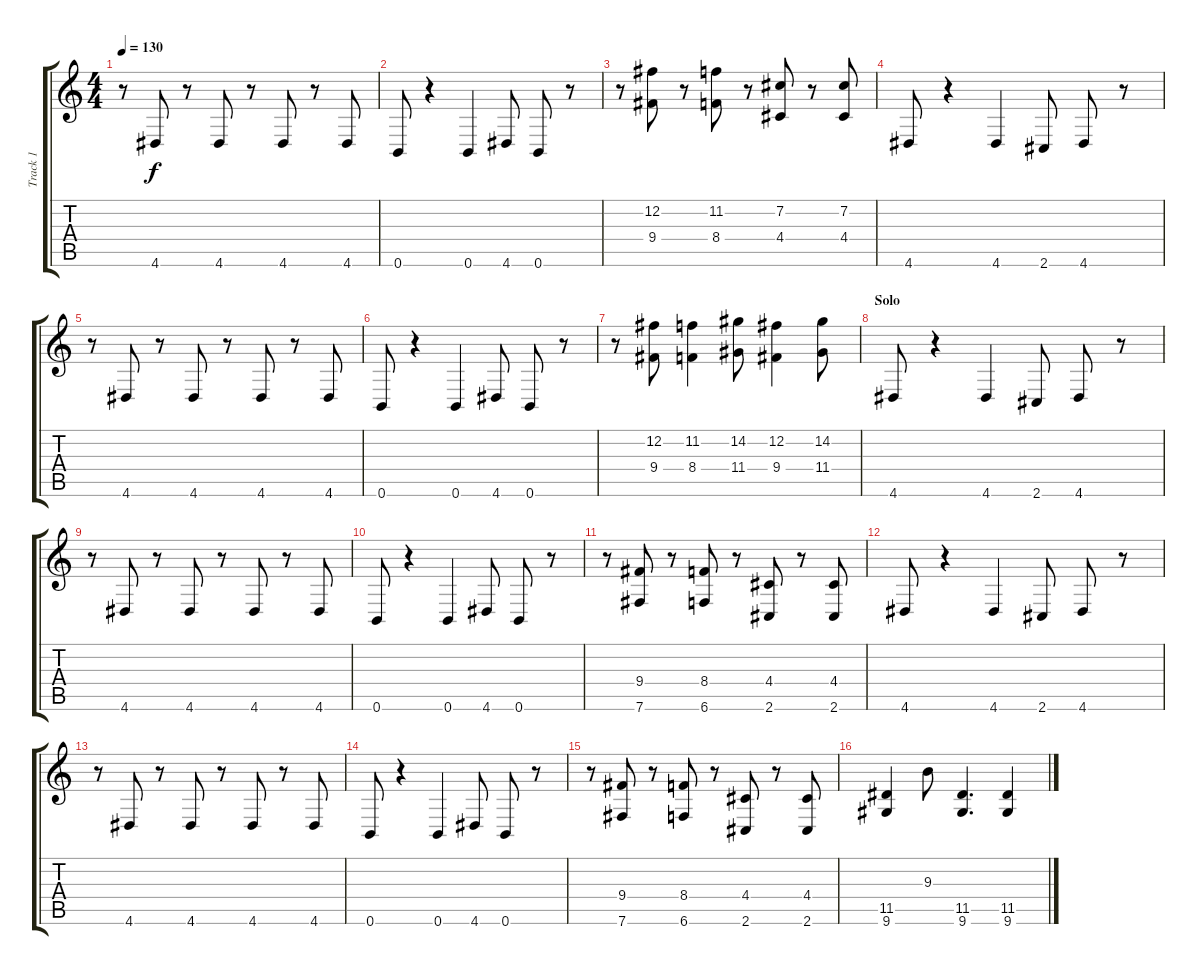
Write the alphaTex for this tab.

\track ("Track 1" "Track 1") {instrument distortionguitar}
\staff {score tabs}
\tuning (B3 Gb3 D3 A2 E2 B1) {hide}
\ts (4 4)
\tempo 130
\clef g2
\ks c
r.8{dy f} 4.6.8 r.8 4.6.8 r.8 4.6.8 r.8 4.6.8 |
0.6.8 r.4 0.6.4 4.6.8 0.6.8 r.8 |
r.8 (12.2 9.4).8 r.8 (11.2 8.4).8 r.8 (7.2 4.4).8 r.8 (7.2 4.4).8 |
4.6.8 r.4 4.6.4 2.6.8 4.6.8 r.8 |
r.8 4.6.8 r.8 4.6.8 r.8 4.6.8 r.8 4.6.8 |
0.6.8 r.4 0.6.4 4.6.8 0.6.8 r.8 |
r.8 (12.2 9.4).8 (11.2 8.4).4 (14.2 11.4).8 (12.2 9.4).4 (14.2 11.4).8 |
\section ("" "Solo")
4.6.8 r.4 4.6.4 2.6.8 4.6.8 r.8 |
r.8 4.6.8 r.8 4.6.8 r.8 4.6.8 r.8 4.6.8 |
0.6.8 r.4 0.6.4 4.6.8 0.6.8 r.8 |
r.8 (9.4 7.6).8 r.8 (8.4 6.6).8 r.8 (4.4 2.6).8 r.8 (4.4 2.6).8 |
4.6.8 r.4 4.6.4 2.6.8 4.6.8 r.8 |
r.8 4.6.8 r.8 4.6.8 r.8 4.6.8 r.8 4.6.8 |
0.6.8 r.4 0.6.4 4.6.8 0.6.8 r.8 |
r.8 (9.4 7.6).8 r.8 (8.4 6.6).8 r.8 (4.4 2.6).8 r.8 (4.4 2.6).8 |
(11.5 9.6).4 9.3.8 (11.5 9.6).4{d} (11.5 9.6).4
